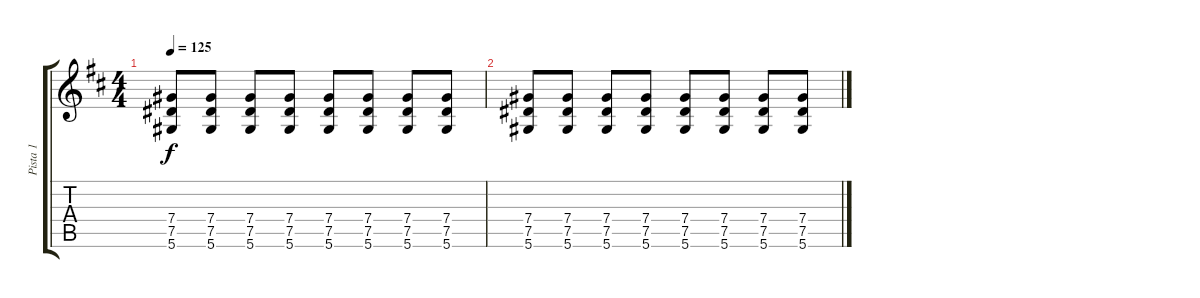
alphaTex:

\track ("Pista 1" "Pista 1") {instrument acousticguitarsteel}
\staff {score tabs}
\tuning (Eb4 Bb3 Gb3 Db3 Ab2 Eb2) {hide}
\ts (4 4)
\tempo 125
\clef g2
\ks d
(7.4 7.5 5.6).8{dy f} (7.4 7.5 5.6).8 (7.4 7.5 5.6).8 (7.4 7.5 5.6).8 (7.4 7.5 5.6).8 (7.4 7.5 5.6).8 (7.4 7.5 5.6).8 (7.4 7.5 5.6).8 |
(7.4 7.5 5.6).8 (7.4 7.5 5.6).8 (7.4 7.5 5.6).8 (7.4 7.5 5.6).8 (7.4 7.5 5.6).8 (7.4 7.5 5.6).8 (7.4 7.5 5.6).8 (7.4 7.5 5.6).8
